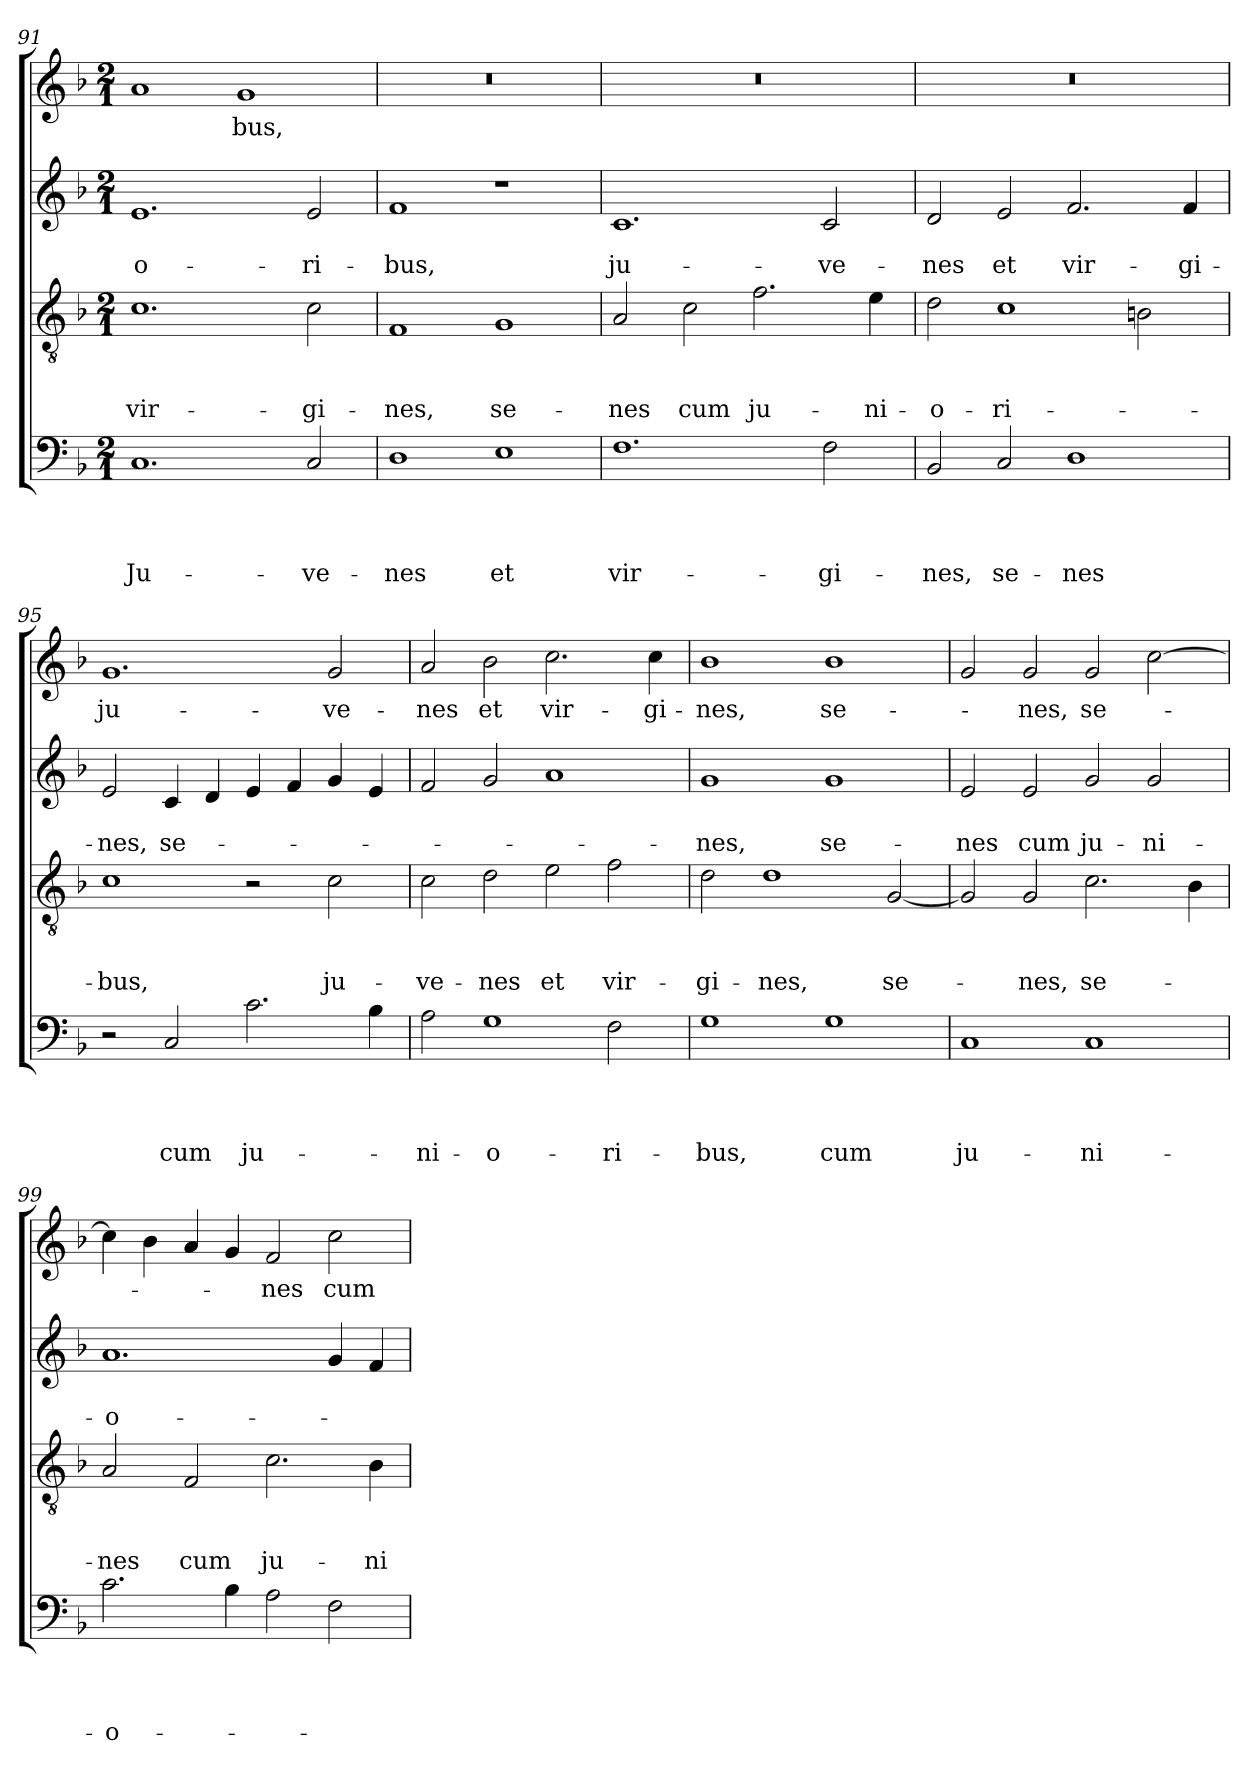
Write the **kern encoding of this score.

**kern	**text	**text	**text	**text	**kern	**text	**text	**text	**kern	**text	**text	**kern	**text
*part4	*part4	*part4	*part4	*part4	*part3	*part3	*part3	*part3	*part2	*part2	*part2	*part1	*part1
*staff4	*staff4	*staff4	*staff4	*staff4	*staff3	*staff3	*staff3	*staff3	*staff2	*staff2	*staff2	*staff1	*staff1
!!LO:LB:g=z
*clefF4	*	*	*	*	*clefGv2	*	*	*	*clefG2	*	*	*clefG2	*
*k[b-]	*	*	*	*	*k[b-]	*	*	*	*k[b-]	*	*	*k[b-]	*
*F:	*	*	*	*	*F:	*	*	*	*F:	*	*	*F:	*
*M2/1	*	*	*	*	*M2/1	*	*	*	*M2/1	*	*	*M2/1	*
=91	=91	=91	=91	=91	=91	=91	=91	=91	=91	=91	=91	=91	=91
1.C	.	.	.	Ju-	1.c	.	.	vir-	1.e	.	-o-	1a	.
.	.	.	.	.	.	.	.	.	.	.	.	1g	-bus,
2C/	.	.	.	-ve-	2c\	.	.	-gi-	2e/	.	-ri-	.	.
=92	=92	=92	=92	=92	=92	=92	=92	=92	=92	=92	=92	=92	=92
1D	.	.	.	-nes	1F	.	.	-nes,	1f	.	-bus,	0r	.
1E	.	.	.	et	1G	.	.	se-	1r	.	.	.	.
=93	=93	=93	=93	=93	=93	=93	=93	=93	=93	=93	=93	=93	=93
1.F	.	.	.	vir-	2A/	.	.	-nes	1.c	.	ju-	0r	.
.	.	.	.	.	2c\	.	.	cum	.	.	.	.	.
.	.	.	.	.	2.f\	.	.	ju-	.	.	.	.	.
2F\	.	.	.	-gi-	.	.	.	.	2c/	.	-ve-	.	.
.	.	.	.	.	4e\	.	.	-ni-	.	.	.	.	.
=94	=94	=94	=94	=94	=94	=94	=94	=94	=94	=94	=94	=94	=94
2BB-/	.	.	.	-nes,	2d\	.	.	-o-	2d/	.	-nes	0r	.
2C/	.	.	.	se-	1c	.	.	-ri-	2e/	.	et	.	.
1D	.	.	.	-nes	.	.	.	.	2.f/	.	vir-	.	.
.	.	.	.	.	2B\	.	.	.	.	.	.	.	.
.	.	.	.	.	.	.	.	.	4f/	.	-gi-	.	.
=95	=95	=95	=95	=95	=95	=95	=95	=95	=95	=95	=95	=95	=95
2r	.	.	.	.	1c	.	.	-bus,	2e/	.	-nes,	1.g	ju-
2C/	.	.	.	cum	.	.	.	.	4c/	.	se-	.	.
.	.	.	.	.	.	.	.	.	4d/	.	.	.	.
2.c\	.	.	.	ju-	2r	.	.	.	4e/	.	.	.	.
.	.	.	.	.	.	.	.	.	4f/	.	.	.	.
.	.	.	.	.	2c\	.	.	ju-	4g/	.	.	2g/	-ve-
4B-\	.	.	.	.	.	.	.	.	4e/	.	.	.	.
=96	=96	=96	=96	=96	=96	=96	=96	=96	=96	=96	=96	=96	=96
2A\	.	.	.	-ni-	2c\	.	.	-ve-	2f/	.	.	2a/	-nes
1G	.	.	.	-o-	2d\	.	.	-nes	2g/	.	.	2b-\	et
.	.	.	.	.	2e\	.	.	et	1a	.	.	2.cc\	vir-
2F\	.	.	.	-ri-	2f\	.	.	vir-	.	.	.	.	.
.	.	.	.	.	.	.	.	.	.	.	.	4cc\	-gi-
!!LO:PB:g=z
=97	=97	=97	=97	=97	=97	=97	=97	=97	=97	=97	=97	=97	=97
1G	.	.	.	-bus,	2d\	.	.	-gi-	1g	.	-nes,	1b-	-nes,
.	.	.	.	.	1d	.	.	-nes,	.	.	.	.	.
1G	.	.	.	cum	.	.	.	.	1g	.	se-	1b-	se-
.	.	.	.	.	[2G/	.	.	se-	.	.	.	.	.
=98	=98	=98	=98	=98	=98	=98	=98	=98	=98	=98	=98	=98	=98
1C	.	.	.	ju-	2G/]	.	.	.	2e/	.	-nes	2g/	.
.	.	.	.	.	2G/	.	.	-nes,	2e/	.	cum	2g/	-nes,
1C	.	.	.	-ni-	2.c\	.	.	se-	2g/	.	ju-	2g/	se-
.	.	.	.	.	.	.	.	.	2g/	.	-ni-	[2cc\	.
.	.	.	.	.	4B-\	.	.	.	.	.	.	.	.
=99	=99	=99	=99	=99	=99	=99	=99	=99	=99	=99	=99	=99	=99
2.c\	.	.	.	-o-	2A/	.	.	-nes	1.a	.	-o-	4cc\]	.
.	.	.	.	.	.	.	.	.	.	.	.	4b-\	.
.	.	.	.	.	2F/	.	.	cum	.	.	.	4a/	.
4B-\	.	.	.	.	.	.	.	.	.	.	.	4g/	.
2A\	.	.	.	.	2.c\	.	.	ju-	.	.	.	2f/	-nes
2F\	.	.	.	.	.	.	.	.	4g/	.	.	2cc\	cum
.	.	.	.	.	4B-\	.	.	-ni-	4f/	.	.	.	.
=	=	=	=	=	=	=	=	=	=	=	=	=	=
*-	*-	*-	*-	*-	*-	*-	*-	*-	*-	*-	*-	*-	*-
